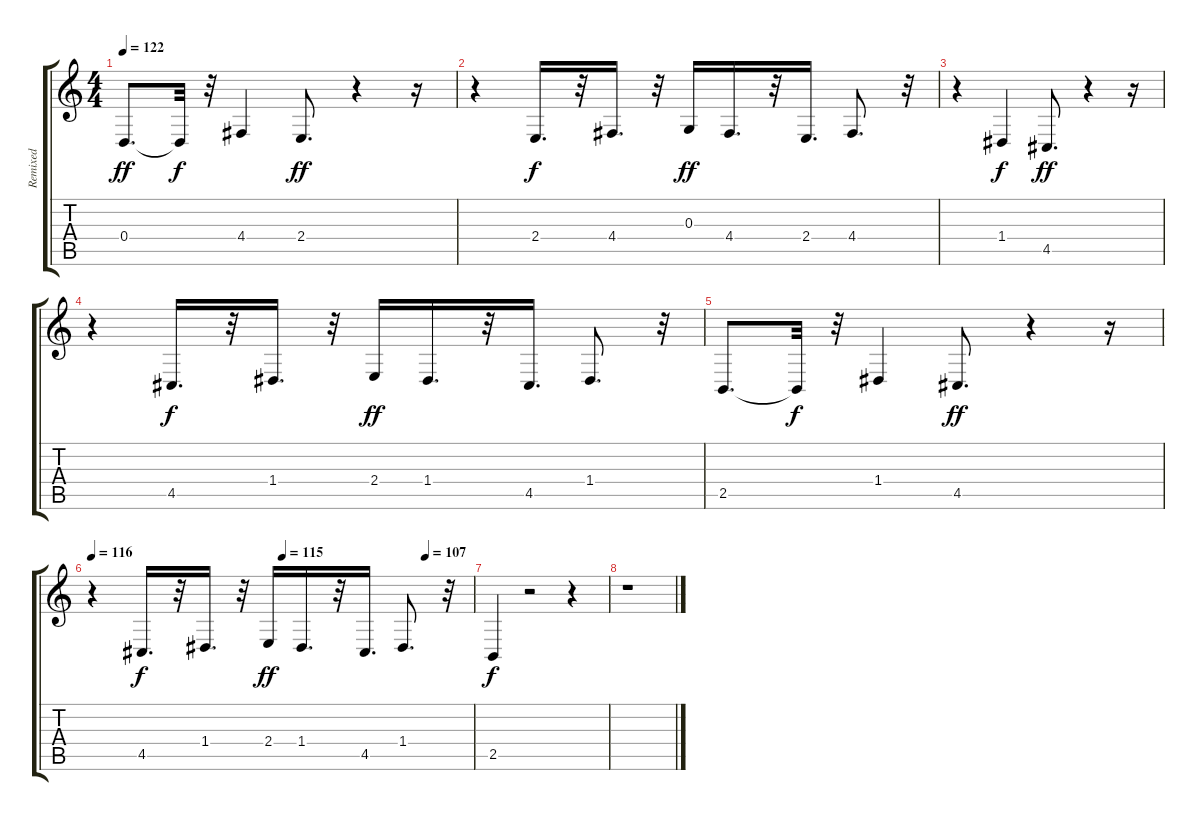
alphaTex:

\track ("Remixed" "Remixed") {instrument voiceoohs}
\staff {score tabs}
\tuning (E4 B3 G3 D3 A2 E2) {hide}
\ts (4 4)
\tempo 122
\clef g2
\ks c
0.4.8{d dy ff} 0.4{t}.32{dy f} r.32 4.4.4 2.4.8{d dy ff} r.4 r.16 |
r.4 2.4.16{d dy f} r.32 4.4.16{d} r.32 0.3.16{dy ff} 4.4.16{d} r.32 2.4.16{d} 4.4.8{d} r.32 |
r.4 1.4.4{dy f} 4.5.8{d dy ff} r.4 r.16 |
r.4 4.5.16{d dy f} r.32 1.4.16{d} r.32 2.4.16{dy ff} 1.4.16{d} r.32 4.5.16{d} 1.4.8{d} r.32 |
2.5.8{d} 2.5{t}.32{dy f} r.32 1.4.4 4.5.8{d dy ff} r.4 r.16 |
\tempo 116
\tempo (115 0.5)
\tempo (107 0.875)
r.4 4.5.16{d dy f} r.32 1.4.16{d} r.32 2.4.16{dy ff} 1.4.16{d} r.32 4.5.16{d} 1.4.8{d} r.32 |
2.5.4{dy f} r.2 r.4 |
r.1
